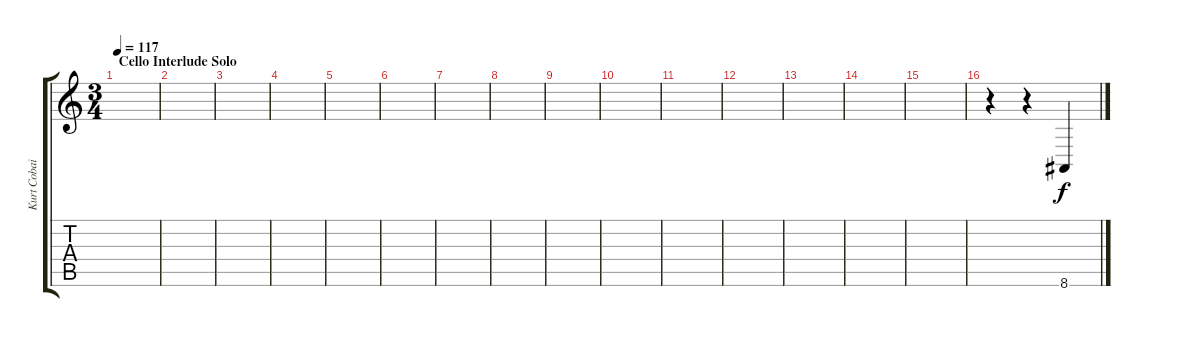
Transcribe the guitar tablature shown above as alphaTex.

\track ("Kurt Cobain-Vocals" "Kurt Cobai") {instrument bassoon}
\staff {score tabs}
\tuning (E4 B3 G3 D3 A2 D2) {hide}
\ts (3 4)
\section ("" "Cello Interlude Solo")
\tempo 117
\clef g2
\ks c
|
|
|
|
|
|
|
|
|
|
|
|
|
|
|
r.4{volume 7} r.4 8.6.4
